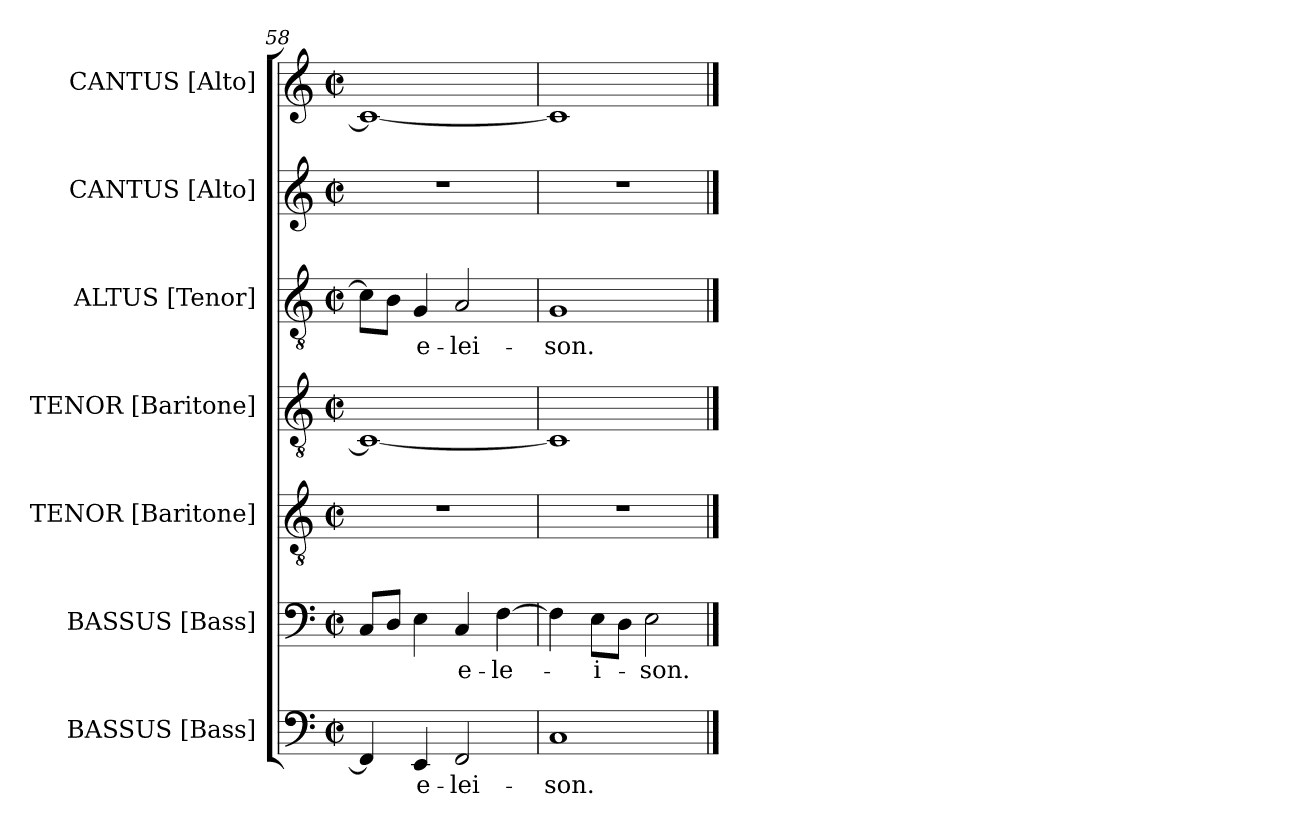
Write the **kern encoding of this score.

**kern	**text	**kern	**text	**kern	**kern	**kern	**text	**kern	**kern
*part7	*part7	*part6	*part6	*part5	*part4	*part3	*part3	*part2	*part1
*staff7	*staff7	*staff6	*staff6	*staff5	*staff4	*staff3	*staff3	*staff2	*staff1
*I"BASSUS [Bass]	*	*I"BASSUS [Bass]	*	*I"TENOR [Baritone]	*I"TENOR [Baritone]	*I"ALTUS [Tenor]	*	*I"CANTUS [Alto]	*I"CANTUS [Alto]
*I'B.	*	*I'B.	*	*I'Bar.	*I'Bar.	*I'T.	*	*I'A.	*I'A.
*clefF4	*	*clefF4	*	*clefGv2	*clefGv2	*clefGv2	*	*clefG2	*clefG2
*	*	*	*	*ITrd7c12	*ITrd7c12	*ITrd7c12	*	*	*
*k[]	*	*k[]	*	*k[]	*k[]	*k[]	*	*k[]	*k[]
*C:	*	*C:	*	*C:	*C:	*C:	*	*C:	*C:
*M2/2	*	*M2/2	*	*M2/2	*M2/2	*M2/2	*	*M2/2	*M2/2
*met(c|)	*	*met(c|)	*	*met(c|)	*met(c|)	*met(c|)	*	*met(c|)	*met(c|)
=58	=58	=58	=58	=58	=58	=58	=58	=58	=58
4FFi/]	.	8Ci/L	.	1r	1CCi_<	8Ci\L]	.	1r	1ci_<
.	.	8Di/J	.	.	.	8BBi\J	.	.	.
!	!LO:LY:b:color=#000000	!	!	!	!	!	!	!	!
!	!	!	!	!	!	!	!LO:LY:b:color=#000000	!	!
4EEi/	e-	4Ei\	.	.	.	4GGi/	e-	.	.
!	!LO:LY:b:color=#000000	!	!	!	!	!	!	!	!
!	!	!	!LO:LY:b:color=#000000	!	!	!	!	!	!
!	!	!	!	!	!	!	!LO:LY:b:color=#000000	!	!
2FFi/	-lei-	4Ci/	e-	.	.	2AAi/	-lei-	.	.
!	!	!	!LO:LY:b:color=#000000	!	!	!	!	!	!
.	.	[>4Fi\	-le-	.	.	.	.	.	.
=59	=59	=59	=59	=59	=59	=59	=59	=59	=59
!	!LO:LY:b:color=#000000	!	!	!	!	!	!	!	!
!	!	!	!	!	!	!	!LO:LY:b:color=#000000	!	!
1Ci	-son.	4Fi\]	.	1r	1CCi]	1GGi	-son.	1r	1ci]
!	!	!	!LO:LY:b:color=#000000	!	!	!	!	!	!
.	.	8Ei\L	-i-	.	.	.	.	.	.
.	.	8Di\J	.	.	.	.	.	.	.
!	!	!	!LO:LY:b:color=#000000	!	!	!	!	!	!
.	.	2Ei\	-son.	.	.	.	.	.	.
==	==	==	==	==	==	==	==	==	==
*-	*-	*-	*-	*-	*-	*-	*-	*-	*-
